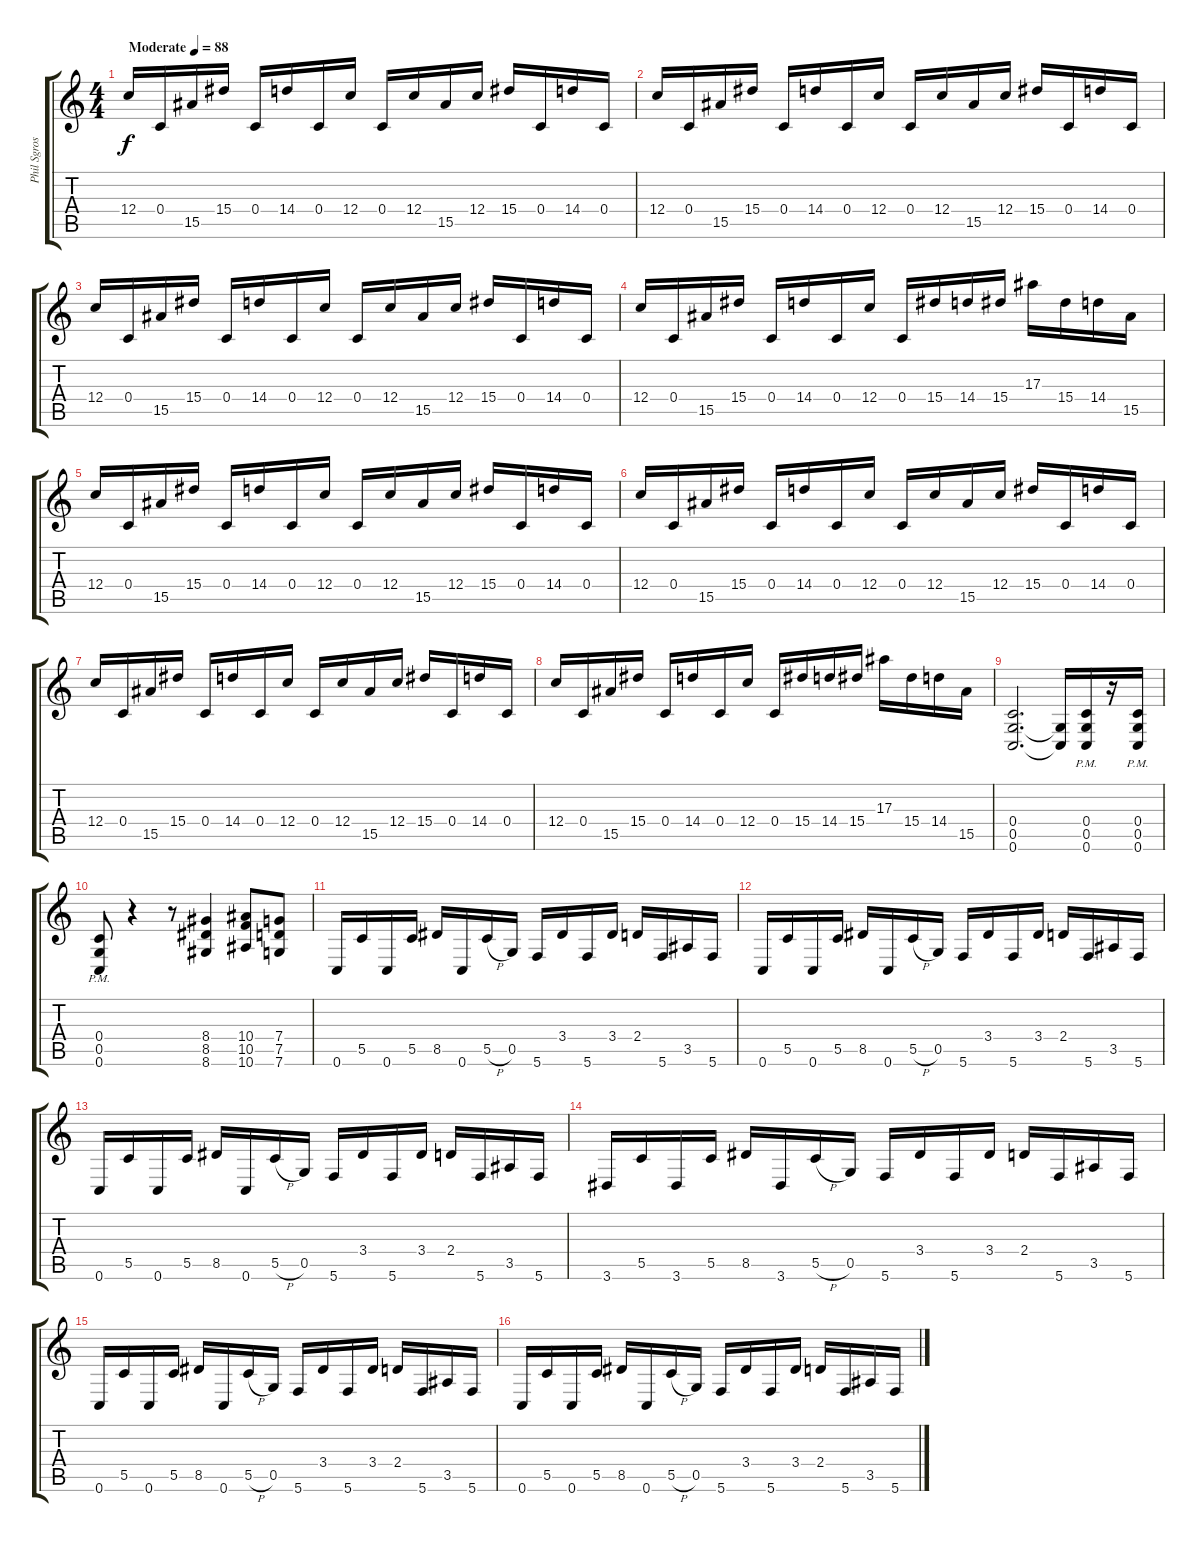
\track ("Phil Sgrosso" "Phil Sgros") {instrument distortionguitar}
\staff {score tabs}
\tuning (D4 A3 F3 C3 G2 C2) {hide}
\ts (4 4)
\tempo (88 "Moderate")
\clef g2
\ks c
12.4.16{dy f instrument distortionguitar} 0.4.16 15.5.16 15.4.16 0.4.16 14.4.16 0.4.16 12.4.16 0.4.16 12.4.16 15.5.16 12.4.16 15.4.16 0.4.16 14.4.16 0.4.16 |
12.4.16 0.4.16 15.5.16 15.4.16 0.4.16 14.4.16 0.4.16 12.4.16 0.4.16 12.4.16 15.5.16 12.4.16 15.4.16 0.4.16 14.4.16 0.4.16 |
12.4.16 0.4.16 15.5.16 15.4.16 0.4.16 14.4.16 0.4.16 12.4.16 0.4.16 12.4.16 15.5.16 12.4.16 15.4.16 0.4.16 14.4.16 0.4.16 |
12.4.16 0.4.16 15.5.16 15.4.16 0.4.16 14.4.16 0.4.16 12.4.16 0.4.16 15.4.16 14.4.16 15.4.16 17.3.16 15.4.16 14.4.16 15.5.16 |
12.4.16 0.4.16 15.5.16 15.4.16 0.4.16 14.4.16 0.4.16 12.4.16 0.4.16 12.4.16 15.5.16 12.4.16 15.4.16 0.4.16 14.4.16 0.4.16 |
12.4.16 0.4.16 15.5.16 15.4.16 0.4.16 14.4.16 0.4.16 12.4.16 0.4.16 12.4.16 15.5.16 12.4.16 15.4.16 0.4.16 14.4.16 0.4.16 |
12.4.16 0.4.16 15.5.16 15.4.16 0.4.16 14.4.16 0.4.16 12.4.16 0.4.16 12.4.16 15.5.16 12.4.16 15.4.16 0.4.16 14.4.16 0.4.16 |
12.4.16 0.4.16 15.5.16 15.4.16 0.4.16 14.4.16 0.4.16 12.4.16 0.4.16 15.4.16 14.4.16 15.4.16 17.3.16 15.4.16 14.4.16 15.5.16 |
(0.4 0.5 0.6).2{d} (0.5{t} 0.6{t}).16 (0.4{pm} 0.5{pm} 0.6{pm}).16 r.16 (0.4{pm} 0.5{pm} 0.6{pm}).16 |
(0.4{pm} 0.5{pm} 0.6{pm}).8 r.4 r.8 (8.4 8.5 8.6).4 (10.4 10.5 10.6).8 (7.4 7.5 7.6).8 |
0.6.16 5.5.16 0.6.16 5.5.16 8.5.16 0.6.16 5.5{h}.16 0.5.16 5.6.16 3.4.16 5.6.16 3.4.16 2.4.16 5.6.16 3.5.16 5.6.16 |
0.6.16 5.5.16 0.6.16 5.5.16 8.5.16 0.6.16 5.5{h}.16 0.5.16 5.6.16 3.4.16 5.6.16 3.4.16 2.4.16 5.6.16 3.5.16 5.6.16 |
0.6.16 5.5.16 0.6.16 5.5.16 8.5.16 0.6.16 5.5{h}.16 0.5.16 5.6.16 3.4.16 5.6.16 3.4.16 2.4.16 5.6.16 3.5.16 5.6.16 |
3.6.16 5.5.16 3.6.16 5.5.16 8.5.16 3.6.16 5.5{h}.16 0.5.16 5.6.16 3.4.16 5.6.16 3.4.16 2.4.16 5.6.16 3.5.16 5.6.16 |
0.6.16 5.5.16 0.6.16 5.5.16 8.5.16 0.6.16 5.5{h}.16 0.5.16 5.6.16 3.4.16 5.6.16 3.4.16 2.4.16 5.6.16 3.5.16 5.6.16 |
0.6.16 5.5.16 0.6.16 5.5.16 8.5.16 0.6.16 5.5{h}.16 0.5.16 5.6.16 3.4.16 5.6.16 3.4.16 2.4.16 5.6.16 3.5.16 5.6.16
